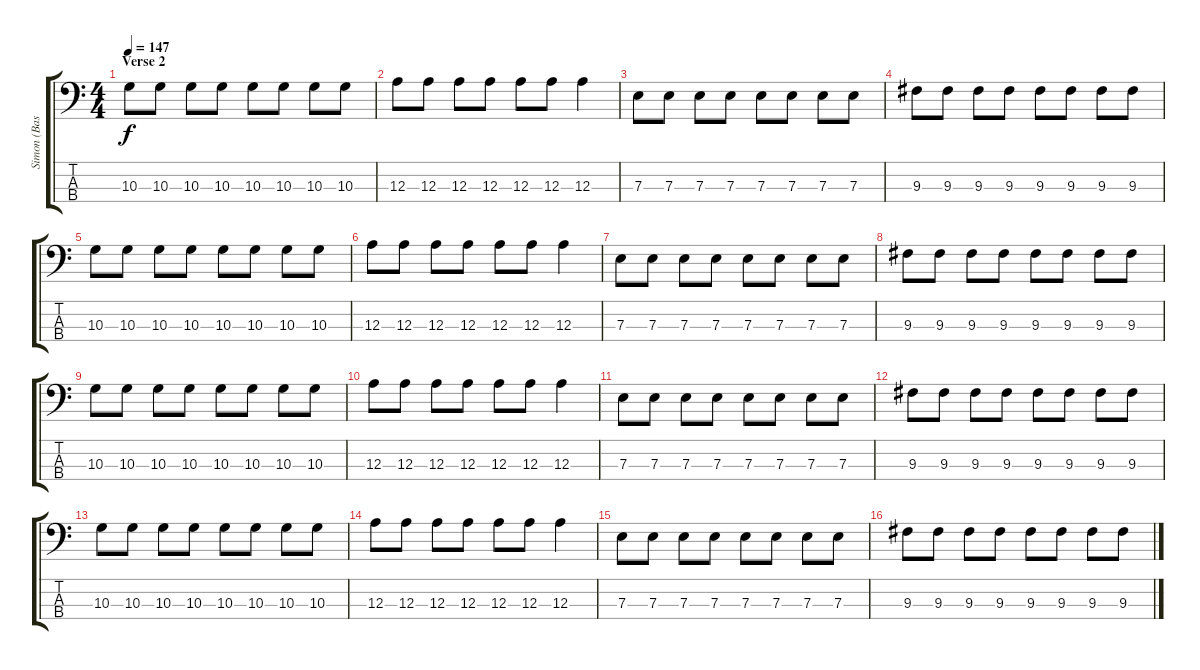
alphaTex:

\track ("Simon (Bass)" "Simon (Bas") {instrument electricbasspick}
\staff {score tabs}
\tuning (G2 D2 A1 E1) {hide}
\ts (4 4)
\section ("" "Verse 2")
\tempo 147
\clef f4
\ks c
10.3.8{dy f} 10.3.8 10.3.8 10.3.8 10.3.8 10.3.8 10.3.8 10.3.8 |
12.3.8 12.3.8 12.3.8 12.3.8 12.3.8 12.3.8 12.3.4 |
7.3.8 7.3.8 7.3.8 7.3.8 7.3.8 7.3.8 7.3.8 7.3.8 |
9.3.8 9.3.8 9.3.8 9.3.8 9.3.8 9.3.8 9.3.8 9.3.8 |
10.3.8 10.3.8 10.3.8 10.3.8 10.3.8 10.3.8 10.3.8 10.3.8 |
12.3.8 12.3.8 12.3.8 12.3.8 12.3.8 12.3.8 12.3.4 |
7.3.8 7.3.8 7.3.8 7.3.8 7.3.8 7.3.8 7.3.8 7.3.8 |
9.3.8 9.3.8 9.3.8 9.3.8 9.3.8 9.3.8 9.3.8 9.3.8 |
10.3.8 10.3.8 10.3.8 10.3.8 10.3.8 10.3.8 10.3.8 10.3.8 |
12.3.8 12.3.8 12.3.8 12.3.8 12.3.8 12.3.8 12.3.4 |
7.3.8 7.3.8 7.3.8 7.3.8 7.3.8 7.3.8 7.3.8 7.3.8 |
9.3.8 9.3.8 9.3.8 9.3.8 9.3.8 9.3.8 9.3.8 9.3.8 |
10.3.8 10.3.8 10.3.8 10.3.8 10.3.8 10.3.8 10.3.8 10.3.8 |
12.3.8 12.3.8 12.3.8 12.3.8 12.3.8 12.3.8 12.3.4 |
7.3.8 7.3.8 7.3.8 7.3.8 7.3.8 7.3.8 7.3.8 7.3.8 |
9.3.8 9.3.8 9.3.8 9.3.8 9.3.8 9.3.8 9.3.8 9.3.8
